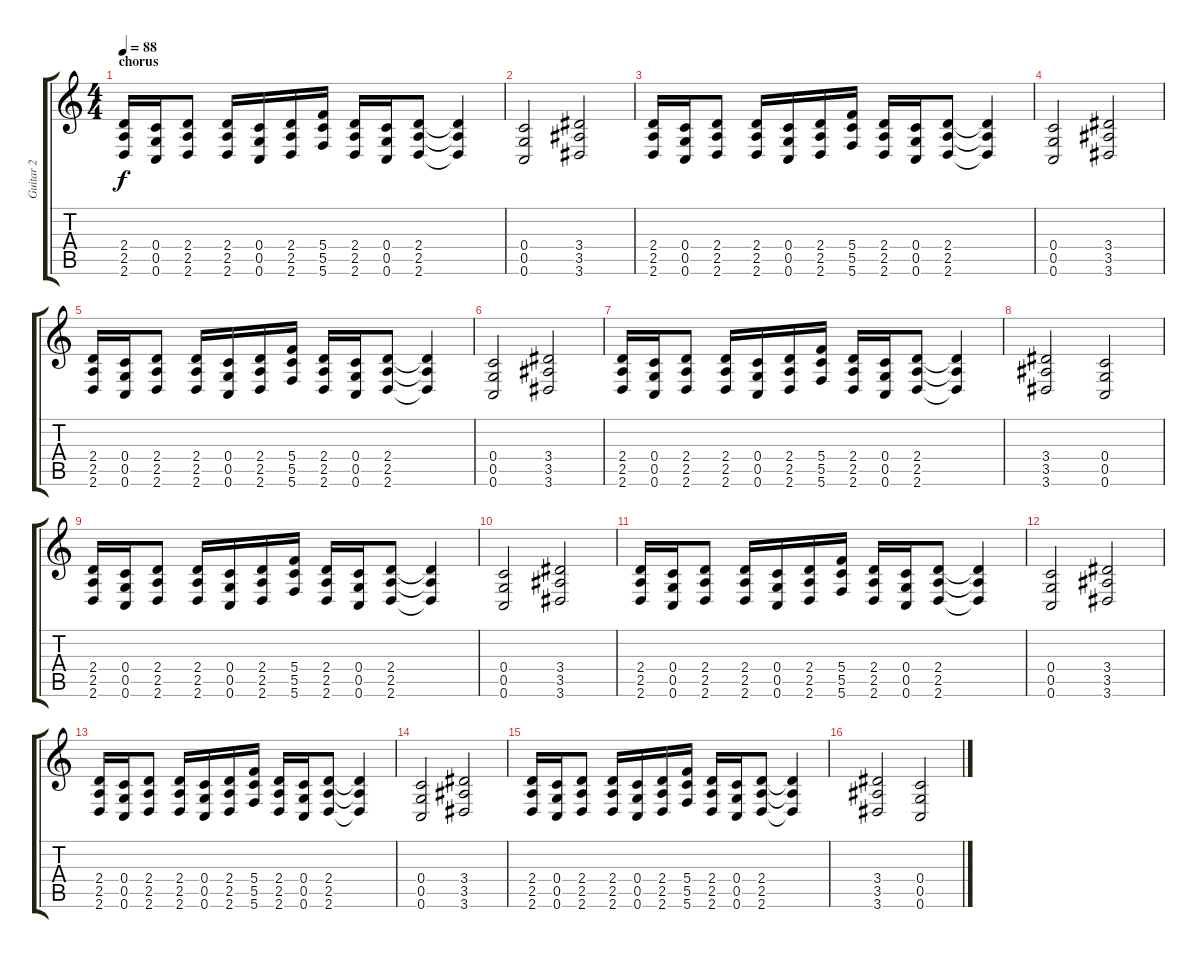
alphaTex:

\track ("Guitar 2" "Guitar 2") {instrument distortionguitar}
\staff {score tabs}
\tuning (D4 A3 F3 C3 G2 C2) {hide}
\ts (4 4)
\section ("" "chorus")
\tempo 88
\clef g2
\ks c
(2.4 2.5 2.6).16{dy f} (0.4 0.5 0.6).16 (2.4 2.5 2.6).8 (2.4 2.5 2.6).16 (0.4 0.5 0.6).16 (2.4 2.5 2.6).16 (5.4 5.5 5.6).16 (2.4 2.5 2.6).16 (0.4 0.5 0.6).16 (2.4 2.5 2.6).8 (2.4{t} 2.5{t} 2.6{t}).4 |
(0.4 0.5 0.6).2 (3.4 3.5 3.6).2 |
(2.4 2.5 2.6).16 (0.4 0.5 0.6).16 (2.4 2.5 2.6).8 (2.4 2.5 2.6).16 (0.4 0.5 0.6).16 (2.4 2.5 2.6).16 (5.4 5.5 5.6).16 (2.4 2.5 2.6).16 (0.4 0.5 0.6).16 (2.4 2.5 2.6).8 (2.4{t} 2.5{t} 2.6{t}).4 |
(0.4 0.5 0.6).2 (3.4 3.5 3.6).2 |
(2.4 2.5 2.6).16 (0.4 0.5 0.6).16 (2.4 2.5 2.6).8 (2.4 2.5 2.6).16 (0.4 0.5 0.6).16 (2.4 2.5 2.6).16 (5.4 5.5 5.6).16 (2.4 2.5 2.6).16 (0.4 0.5 0.6).16 (2.4 2.5 2.6).8 (2.4{t} 2.5{t} 2.6{t}).4 |
(0.4 0.5 0.6).2 (3.4 3.5 3.6).2 |
(2.4 2.5 2.6).16 (0.4 0.5 0.6).16 (2.4 2.5 2.6).8 (2.4 2.5 2.6).16 (0.4 0.5 0.6).16 (2.4 2.5 2.6).16 (5.4 5.5 5.6).16 (2.4 2.5 2.6).16 (0.4 0.5 0.6).16 (2.4 2.5 2.6).8 (2.4{t} 2.5{t} 2.6{t}).4 |
(3.4 3.5 3.6).2 (0.4 0.5 0.6).2 |
(2.4 2.5 2.6).16 (0.4 0.5 0.6).16 (2.4 2.5 2.6).8 (2.4 2.5 2.6).16 (0.4 0.5 0.6).16 (2.4 2.5 2.6).16 (5.4 5.5 5.6).16 (2.4 2.5 2.6).16 (0.4 0.5 0.6).16 (2.4 2.5 2.6).8 (2.4{t} 2.5{t} 2.6{t}).4 |
(0.4 0.5 0.6).2 (3.4 3.5 3.6).2 |
(2.4 2.5 2.6).16 (0.4 0.5 0.6).16 (2.4 2.5 2.6).8 (2.4 2.5 2.6).16 (0.4 0.5 0.6).16 (2.4 2.5 2.6).16 (5.4 5.5 5.6).16 (2.4 2.5 2.6).16 (0.4 0.5 0.6).16 (2.4 2.5 2.6).8 (2.4{t} 2.5{t} 2.6{t}).4 |
(0.4 0.5 0.6).2 (3.4 3.5 3.6).2 |
(2.4 2.5 2.6).16 (0.4 0.5 0.6).16 (2.4 2.5 2.6).8 (2.4 2.5 2.6).16 (0.4 0.5 0.6).16 (2.4 2.5 2.6).16 (5.4 5.5 5.6).16 (2.4 2.5 2.6).16 (0.4 0.5 0.6).16 (2.4 2.5 2.6).8 (2.4{t} 2.5{t} 2.6{t}).4 |
(0.4 0.5 0.6).2 (3.4 3.5 3.6).2 |
(2.4 2.5 2.6).16 (0.4 0.5 0.6).16 (2.4 2.5 2.6).8 (2.4 2.5 2.6).16 (0.4 0.5 0.6).16 (2.4 2.5 2.6).16 (5.4 5.5 5.6).16 (2.4 2.5 2.6).16 (0.4 0.5 0.6).16 (2.4 2.5 2.6).8 (2.4{t} 2.5{t} 2.6{t}).4 |
(3.4 3.5 3.6).2 (0.4 0.5 0.6).2
